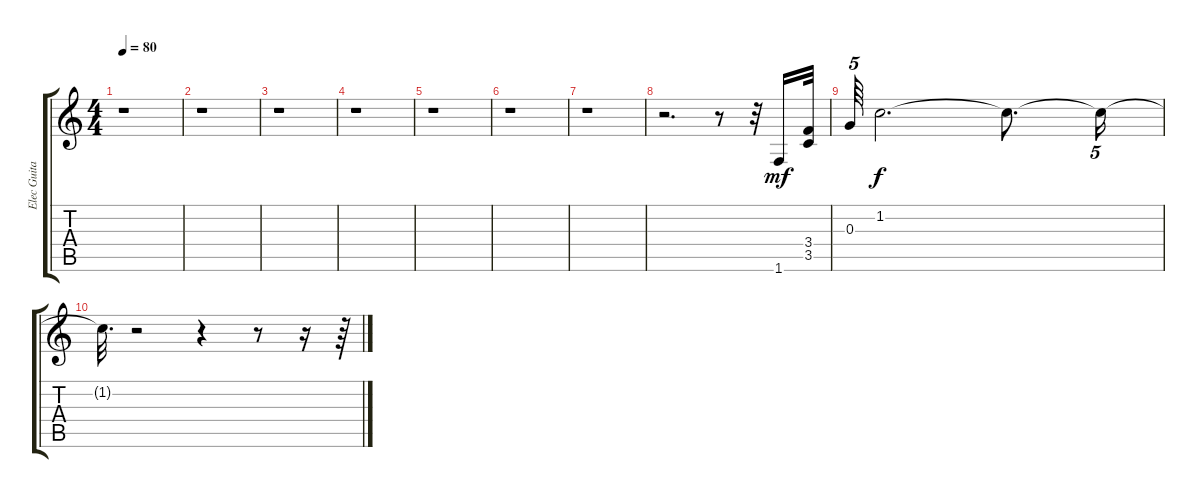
\track ("Elec Guitar" "Elec Guita") {instrument electricguitarclean}
\staff {score tabs}
\tuning (E4 B3 G3 D3 A2 E2) {hide}
\ts (4 4)
\tempo 80
\clef g2
\ks c
r.1{dy f} |
r.1 |
r.1 |
r.1 |
r.1 |
r.1 |
r.1 |
r.2{d} r.8 r.32 1.6.16{dy mf} (3.4 3.5).32 |
0.3.64{tu (5 4)} 1.2.2{d dy f} 1.2{t}.8{d} 1.2{t}.16{tu (5 4)} |
1.2{t}.32{d} r.2 r.4 r.8 r.16 r.64
